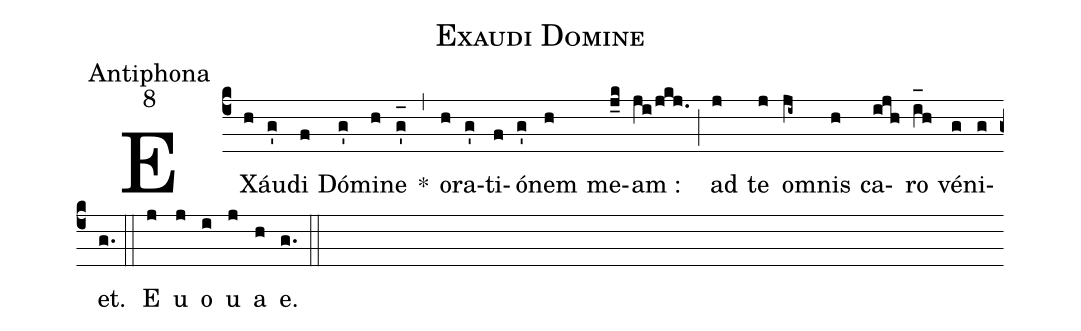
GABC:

name:Exaudi Domine;
office-part:Antiphona;
mode:8;
%%
(c4) EX(h)áu(g')di(f) Dó(g')mi(h)ne(g'_[oh:h]) *(,) o(h)ra(g')ti(f)ó(g')nem(h) me(j_k)am :(ji/jkj.) (;) ad(j) te(j) o(ji~)mnis(h) ca(ijh)ro(i_[oh:h]h) vé(g)ni(g)et.(g.) (::) <eu>E(j) u(j) o(i) u(j) a(h) e.</eu>(g.) (::)
